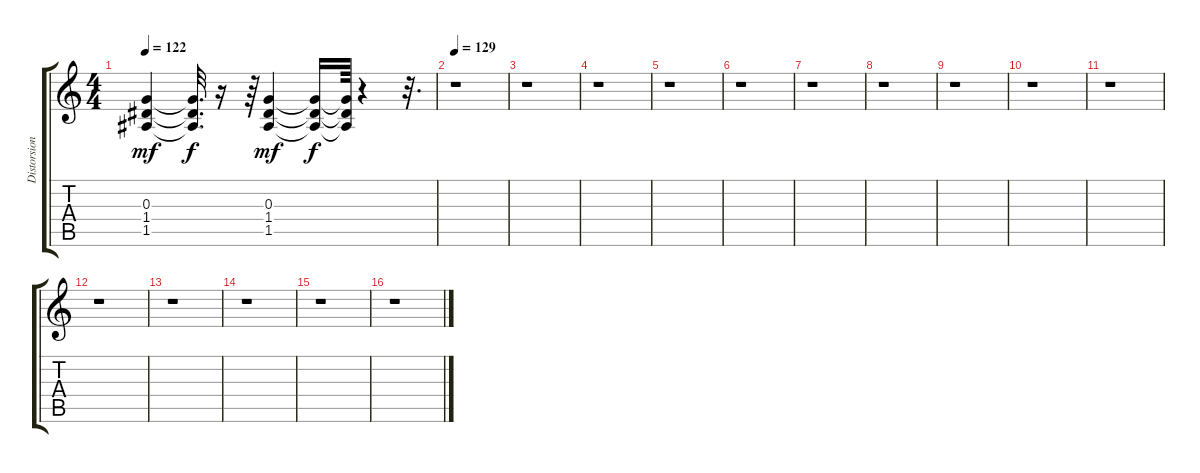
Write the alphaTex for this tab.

\track ("Distorsion" "Distorsion") {instrument distortionguitar}
\staff {score tabs}
\tuning (E4 B3 G3 D3 A2 E2) {hide}
\ts (4 4)
\tempo 122
\clef g2
\ks c
(0.3 1.4 1.5).4{dy mf} (0.3{t} 1.4{t} 1.5{t}).32{d dy f} r.16 r.64 (0.3 1.4 1.5).4{dy mf} (0.3{t} 1.4{t} 1.5{t}).16{dy f} (0.3{t} 1.4{t} 1.5{t}).64 r.4 r.32{d} |
\tempo 129
r.1 |
r.1 |
r.1 |
r.1 |
r.1 |
r.1 |
r.1 |
r.1 |
r.1 |
r.1 |
r.1 |
r.1 |
r.1 |
r.1 |
r.1
